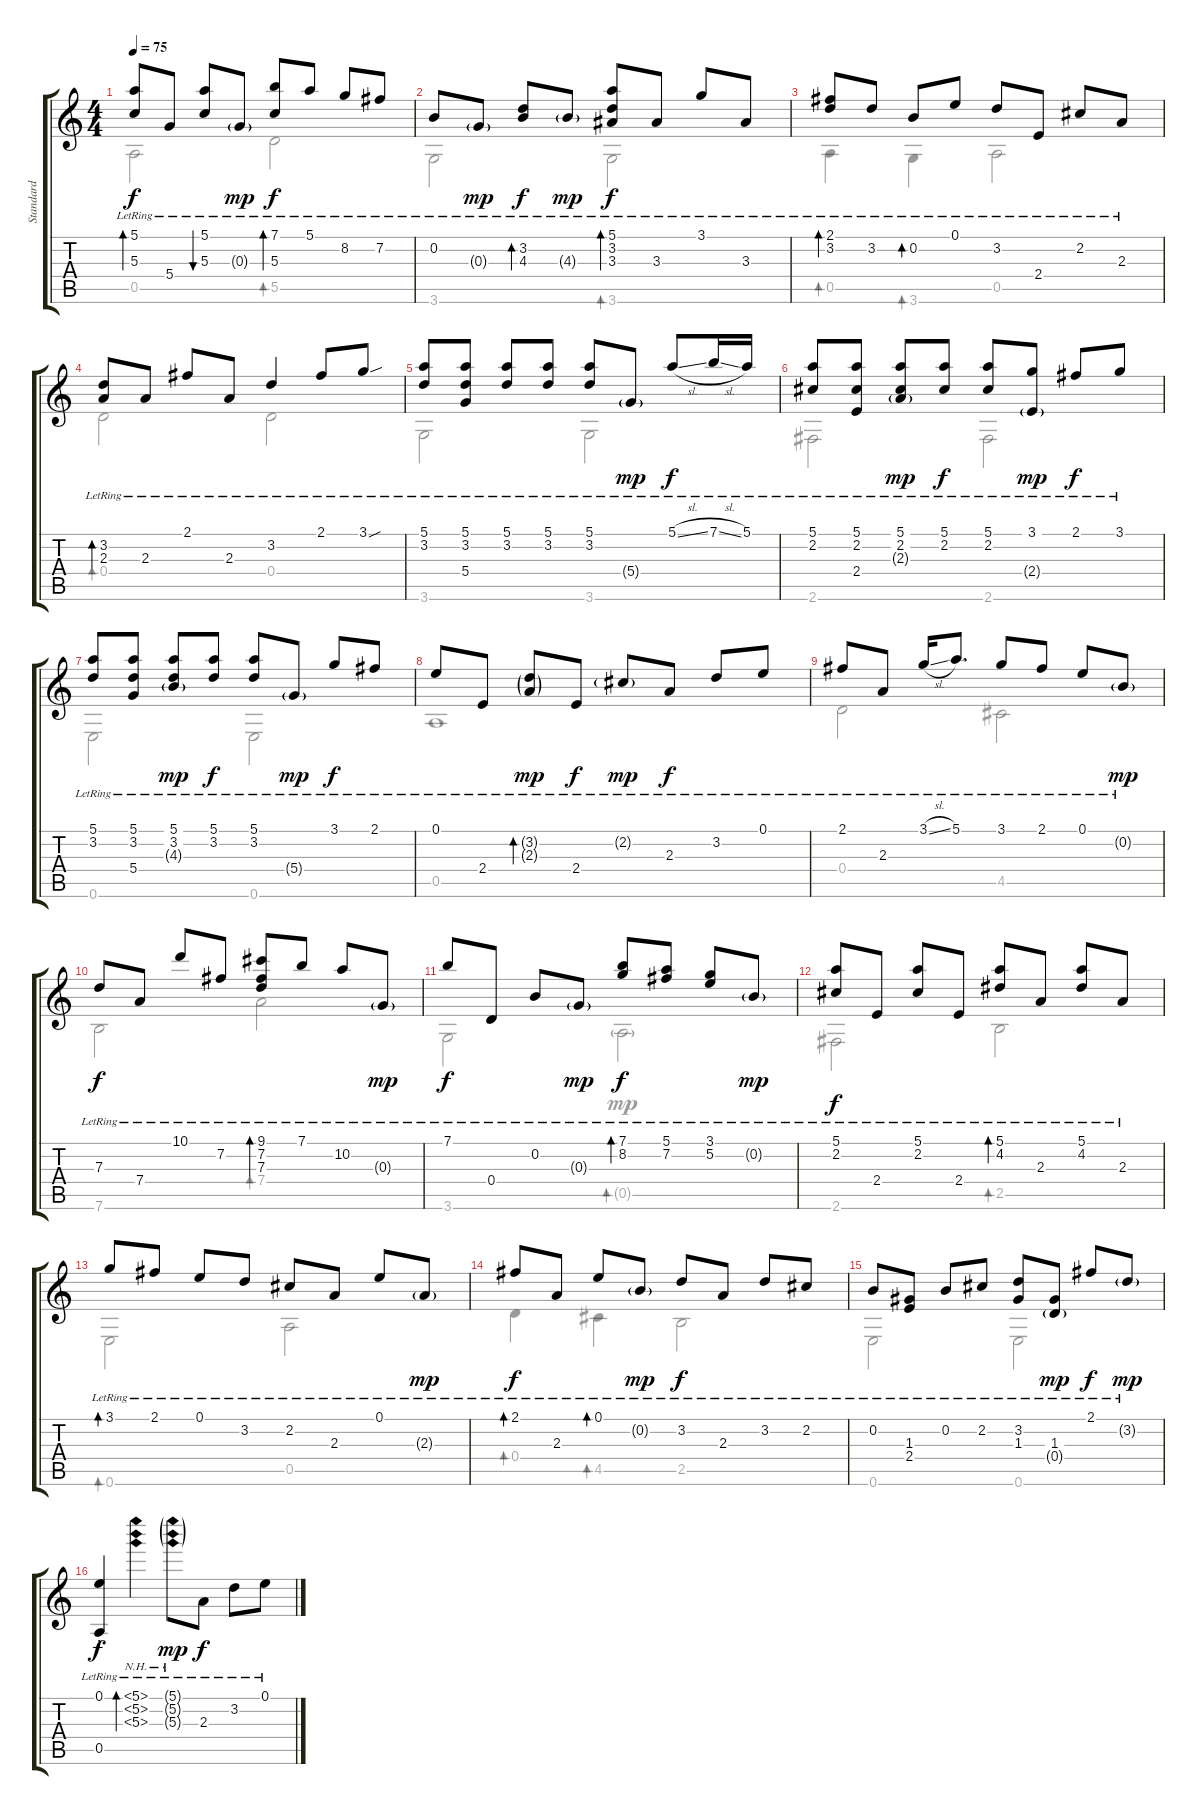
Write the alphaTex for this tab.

\track ("Standard" "Standard") {instrument acousticguitarsteel}
\staff {score tabs}
\tuning (E4 B3 G3 D3 A2 E2) {hide}
\voice
\ts (4 4)
\tempo 75
\clef g2
\ks c
(5.1{lr} 5.3{lr}).8{bd 30 dy f} 5.4{lr}.8 (5.1{lr} 5.3{lr}).8{bu 30} 0.3{g lr}.8{dy mp} (7.1{lr} 5.3{lr}).8{bd 30 dy f} 5.1{lr}.8 8.2{lr}.8 7.2{lr}.8 |
0.2{lr}.8 0.3{g lr}.8{dy mp} (3.2{lr} 4.3{lr}).8{bd 30 dy f} 4.3{g lr}.8{dy mp} (5.1{lr} 3.2{lr} 3.3{lr}).8{bd 30 dy f} 3.3{lr}.8 3.1{lr}.8 3.3{lr}.8 |
(2.1{lr} 3.2{lr}).8{bd 30} 3.2{lr}.8 0.2{lr}.8{bd 30} 0.1{lr}.8 3.2{lr}.8 2.4{lr}.8 2.2{lr}.8 2.3{lr}.8 |
(3.2{lr} 2.3{lr}).8{bd 30} 2.3{lr}.8 2.1{lr}.8 2.3{lr}.8 3.2{lr}.4 2.1{lr}.8 3.1{sou lr}.8 |
(5.1{lr} 3.2{lr}).8 (5.1{lr} 3.2{lr} 5.4{lr}).8 (5.1{lr} 3.2{lr}).8 (5.1{lr} 3.2{lr}).8 (5.1{lr} 3.2{lr}).8 5.4{g lr}.8{dy mp} 5.1{sl lr}.8{dy f} 7.1{sl lr}.16 5.1{lr}.16 |
(5.1{lr} 2.2{lr}).8 (5.1{lr} 2.2{lr} 2.4{lr}).8 (5.1{lr} 2.2{lr} 2.3{g lr}).8{dy mp} (5.1{lr} 2.2{lr}).8{dy f} (5.1{lr} 2.2{lr}).8 (3.1{lr} 2.4{g lr}).8{dy mp} 2.1{lr}.8{dy f} 3.1{lr}.8 |
(5.1{lr} 3.2{lr}).8 (5.1{lr} 3.2{lr} 5.4{lr}).8 (5.1{lr} 3.2{lr} 4.3{g lr}).8{dy mp} (5.1{lr} 3.2{lr}).8{dy f} (5.1{lr} 3.2{lr}).8 5.4{g lr}.8{dy mp} 3.1{lr}.8{dy f} 2.1{lr}.8 |
0.1{lr}.8 2.4{lr}.8 (3.2{g lr} 2.3{g lr}).8{bd 30 dy mp} 2.4{lr}.8{dy f} 2.2{g lr}.8{dy mp} 2.3{lr}.8{dy f} 3.2{lr}.8 0.1{lr}.8 |
2.1{lr}.8 2.3{lr}.8 3.1{sl lr}.16 5.1{lr}.8{d} 3.1{lr}.8 2.1{lr}.8 0.1{lr}.8 0.2{g lr}.8{dy mp} |
7.3{lr}.8{dy f} 7.4{lr}.8 10.1{lr}.8 7.2{lr}.8 (9.1{lr} 7.2{lr} 7.3{lr}).8{bd 30} 7.1{lr}.8 10.2{lr}.8 0.3{g lr}.8{dy mp} |
7.1{lr}.8{dy f} 0.4{lr}.8 0.2{lr}.8 0.3{g lr}.8{dy mp} (7.1{lr} 8.2{lr}).8{bd 30 dy f} (5.1{lr} 7.2{lr}).8 (3.1{lr} 5.2{lr}).8 0.2{g lr}.8{dy mp} |
(5.1{lr} 2.2{lr}).8{dy f} 2.4{lr}.8 (5.1{lr} 2.2{lr}).8 2.4{lr}.8 (5.1{lr} 4.2{lr}).8{bd 30} 2.3{lr}.8 (5.1{lr} 4.2{lr}).8 2.3{lr}.8 |
3.1{lr}.8{bd 30} 2.1{lr}.8 0.1{lr}.8 3.2{lr}.8 2.2{lr}.8 2.3{lr}.8 0.1{lr}.8 2.3{g lr}.8{dy mp} |
2.1{lr}.8{bd 30 dy f} 2.3{lr}.8 0.1{lr}.8{bd 30} 0.2{g lr}.8{dy mp} 3.2{lr}.8{dy f} 2.3{lr}.8 3.2{lr}.8 2.2{lr}.8 |
0.2{lr}.8 (1.3{lr} 2.4{lr}).8 0.2{lr}.8 2.2{lr}.8 (3.2{lr} 1.3{lr}).8 (1.3{lr} 0.4{g lr}).8{dy mp} 2.1{lr}.8{dy f} 3.2{g lr}.8{dy mp} |
(0.1{st lr} 0.5{st lr}).4{dy f} (5.1{nh lr} 5.2{nh lr} 5.3{nh lr}).4{bd 30} (5.1{nh g lr} 5.2{nh g lr} 5.3{nh g lr}).8{dy mp} 2.3{lr}.8{dy f} 3.2{lr}.8 0.1{lr}.8
\voice
\clef g2
\ottava regular
\simile none
\ks c
0.5.2{dy f} 5.5.2{bd 30} |
3.6.2 3.6.2{bd 30} |
0.5.4{bd 30} 3.6.4{bd 30} 0.5.2 |
0.4.2{bd 30} 0.4.2 |
3.6.2 3.6.2 |
2.6.2 2.6.2 |
0.6.2 0.6.2 |
0.5.1 |
0.4.2 4.5.2 |
7.6.2 7.4.2{bd 30} |
3.6.2 0.5{g}.2{bd 30 dy mp} |
2.6.2{dy f} 2.5.2{bd 30} |
0.6.2{bd 30} 0.5.2 |
0.4.4{bd 30} 4.5.4{bd 30} 2.5.2 |
0.6.2 0.6.2 |
